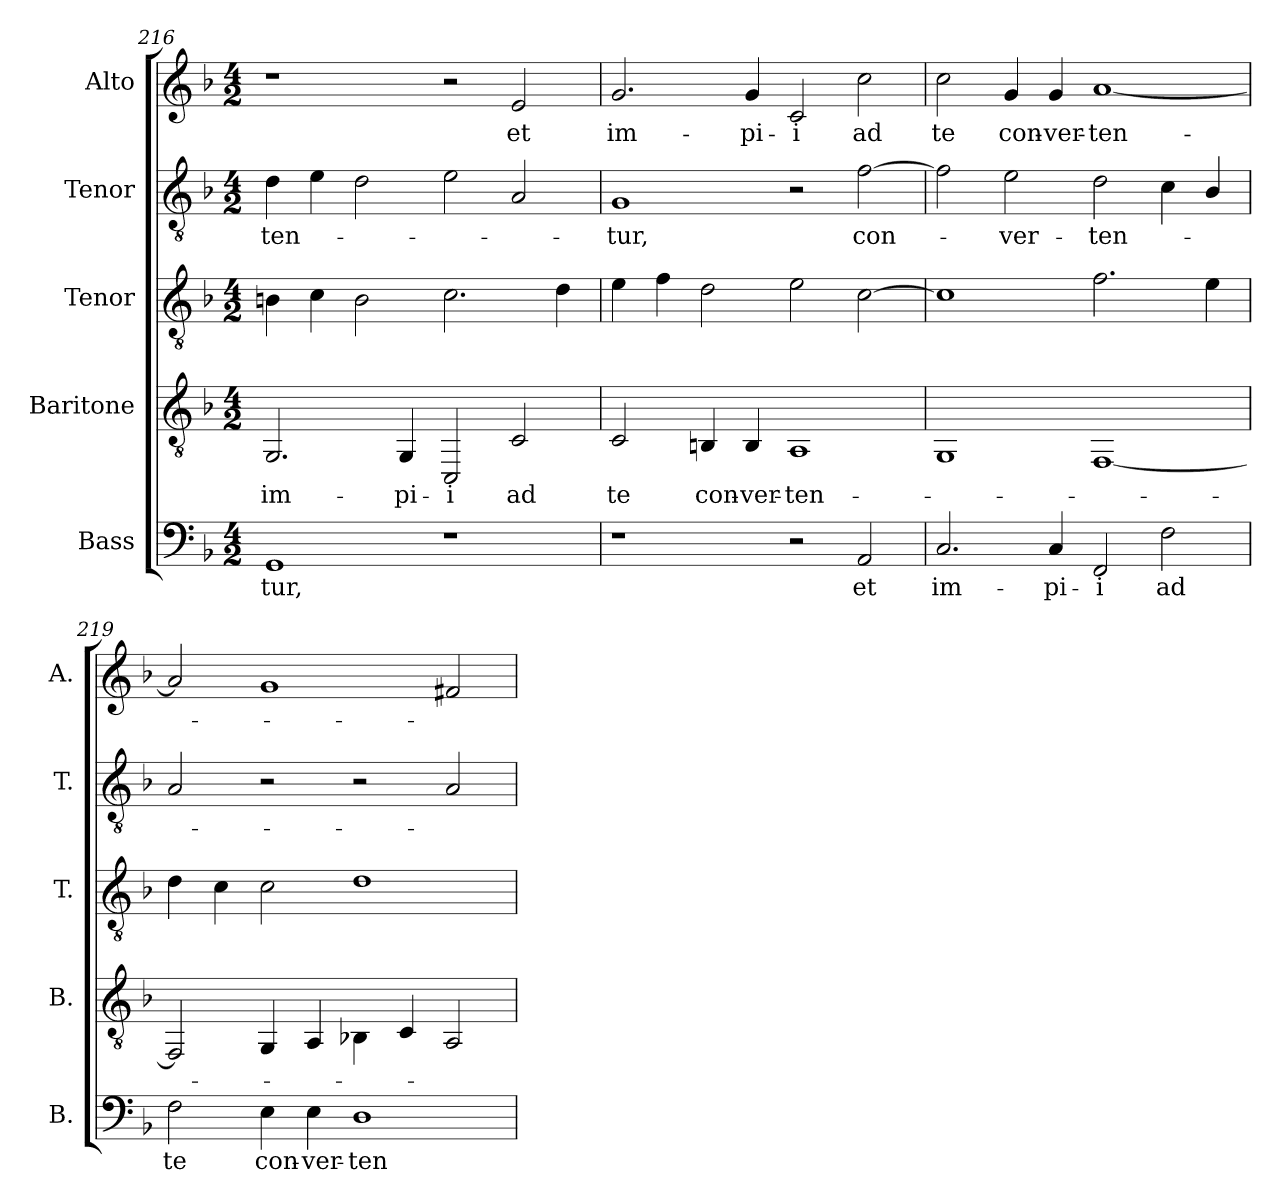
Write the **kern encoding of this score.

**kern	**text	**kern	**text	**kern	**kern	**text	**kern	**text
*part5	*part5	*part4	*part4	*part3	*part2	*part2	*part1	*part1
*staff5	*staff5	*staff4	*staff4	*staff3	*staff2	*staff2	*staff1	*staff1
*I"Bass	*	*I"Baritone	*	*I"Tenor	*I"Tenor	*	*I"Alto	*
*I'B.	*	*I'B.	*	*I'T.	*I'T.	*	*I'A.	*
!!LO:LB:g=z
*clefF4	*	*clefGv2	*	*clefGv2	*clefGv2	*	*clefG2	*
*	*	*	*	*ITrd7c12	*ITrd7c12	*	*	*
*k[b-]	*	*k[b-]	*	*k[b-]	*k[b-]	*	*k[b-]	*
*F:	*	*F:	*	*F:	*F:	*	*F:	*
*M4/2	*	*M4/2	*	*M4/2	*M4/2	*	*M4/2	*
=216	=216	=216	=216	=216	=216	=216	=216	=216
!	!LO:LY:b:color=#000000	!	!	!	!	!	!	!
!	!	!	!LO:LY:b:color=#000000	!	!	!	!	!
!	!	!	!	!	!	!LO:LY:b:color=#000000	!	!
1GGi	-tur,	2.GGi/	im-	4BBni\	4Di\	-ten-	1r	.
.	.	.	.	4Ci\	4Ei\	.	.	.
.	.	.	.	2BBi\	2Di\	.	.	.
!	!	!	!LO:LY:b:color=#000000	!	!	!	!	!
.	.	4GGi/	-pi-	.	.	.	.	.
!	!	!	!LO:LY:b:color=#000000	!	!	!	!	!
1r	.	2CCi/	-i	2.Ci\	2Ei\	.	2r	.
!	!	!	!LO:LY:b:color=#000000	!	!	!	!	!
!	!	!	!	!	!	!	!	!LO:LY:b:color=#000000
.	.	2Ci/	ad	.	2AAi/	.	2ei/	et
.	.	.	.	4Di\	.	.	.	.
=217	=217	=217	=217	=217	=217	=217	=217	=217
!	!	!	!LO:LY:b:color=#000000	!	!	!	!	!
!	!	!	!	!	!	!LO:LY:b:color=#000000	!	!
!	!	!	!	!	!	!	!	!LO:LY:b:color=#000000
1r	.	2Ci/	te	4Ei\	1GGi	-tur,	2.gi/	im-
.	.	.	.	4Fi\	.	.	.	.
!	!	!	!LO:LY:b:color=#000000	!	!	!	!	!
.	.	4BBni/	con-	2Di\	.	.	.	.
!	!	!	!LO:LY:b:color=#000000	!	!	!	!	!
!	!	!	!	!	!	!	!	!LO:LY:b:color=#000000
.	.	4BBi/	-ver-	.	.	.	4gi/	-pi-
!	!	!	!LO:LY:b:color=#000000	!	!	!	!	!
!	!	!	!	!	!	!	!	!LO:LY:b:color=#000000
2r	.	1AAi	-ten-	2Ei\	2r	.	2ci/	-i
!	!LO:LY:b:color=#000000	!	!	!	!	!	!	!
!	!	!	!	!	!	!LO:LY:b:color=#000000	!	!
!	!	!	!	!	!	!	!	!LO:LY:b:color=#000000
2AAi/	et	.	.	[2Ci\	[2Fi\	con-	2cci\	ad
=218	=218	=218	=218	=218	=218	=218	=218	=218
!	!LO:LY:b:color=#000000	!	!	!	!	!	!	!
!	!	!	!	!	!	!	!	!LO:LY:b:color=#000000
2.Ci/	im-	1GGi	.	1Ci]	2Fi\]	.	2cci\	te
!	!	!	!	!	!	!LO:LY:b:color=#000000	!	!
!	!	!	!	!	!	!	!	!LO:LY:b:color=#000000
.	.	.	.	.	2Ei\	-ver-	4gi/	con-
!	!LO:LY:b:color=#000000	!	!	!	!	!	!	!
!	!	!	!	!	!	!	!	!LO:LY:b:color=#000000
4Ci/	-pi-	.	.	.	.	.	4gi/	-ver-
!	!LO:LY:b:color=#000000	!	!	!	!	!	!	!
!	!	!	!	!	!	!LO:LY:b:color=#000000	!	!
!	!	!	!	!	!	!	!	!LO:LY:b:color=#000000
2FFi/	-i	[1FFi	.	2.Fi\	2Di\	-ten-	[1ai	-ten-
!	!LO:LY:b:color=#000000	!	!	!	!	!	!	!
2Fi\	ad	.	.	.	4Ci\	.	.	.
.	.	.	.	4Ei\	4BB-i/	.	.	.
=219	=219	=219	=219	=219	=219	=219	=219	=219
!	!LO:LY:b:color=#000000	!	!	!	!	!	!	!
2Fi\	te	2FFi/]	.	4Di\	2AAi/	.	2ai/]	.
.	.	.	.	4Ci\	.	.	.	.
!	!LO:LY:b:color=#000000	!	!	!	!	!	!	!
4Ei\	con-	4GGi/	.	2Ci\	2r	.	1gi	.
!	!LO:LY:b:color=#000000	!	!	!	!	!	!	!
4Ei\	-ver-	4AAi/	.	.	.	.	.	.
!	!LO:LY:b:color=#000000	!	!	!	!	!	!	!
1Di	-ten-	4BB-Xi\	.	1Di	2r	.	.	.
.	.	4Ci/	.	.	.	.	.	.
.	.	2AAi/	.	.	2AAi/	.	2f#Xi/	.
=	=	=	=	=	=	=	=	=
*-	*-	*-	*-	*-	*-	*-	*-	*-
